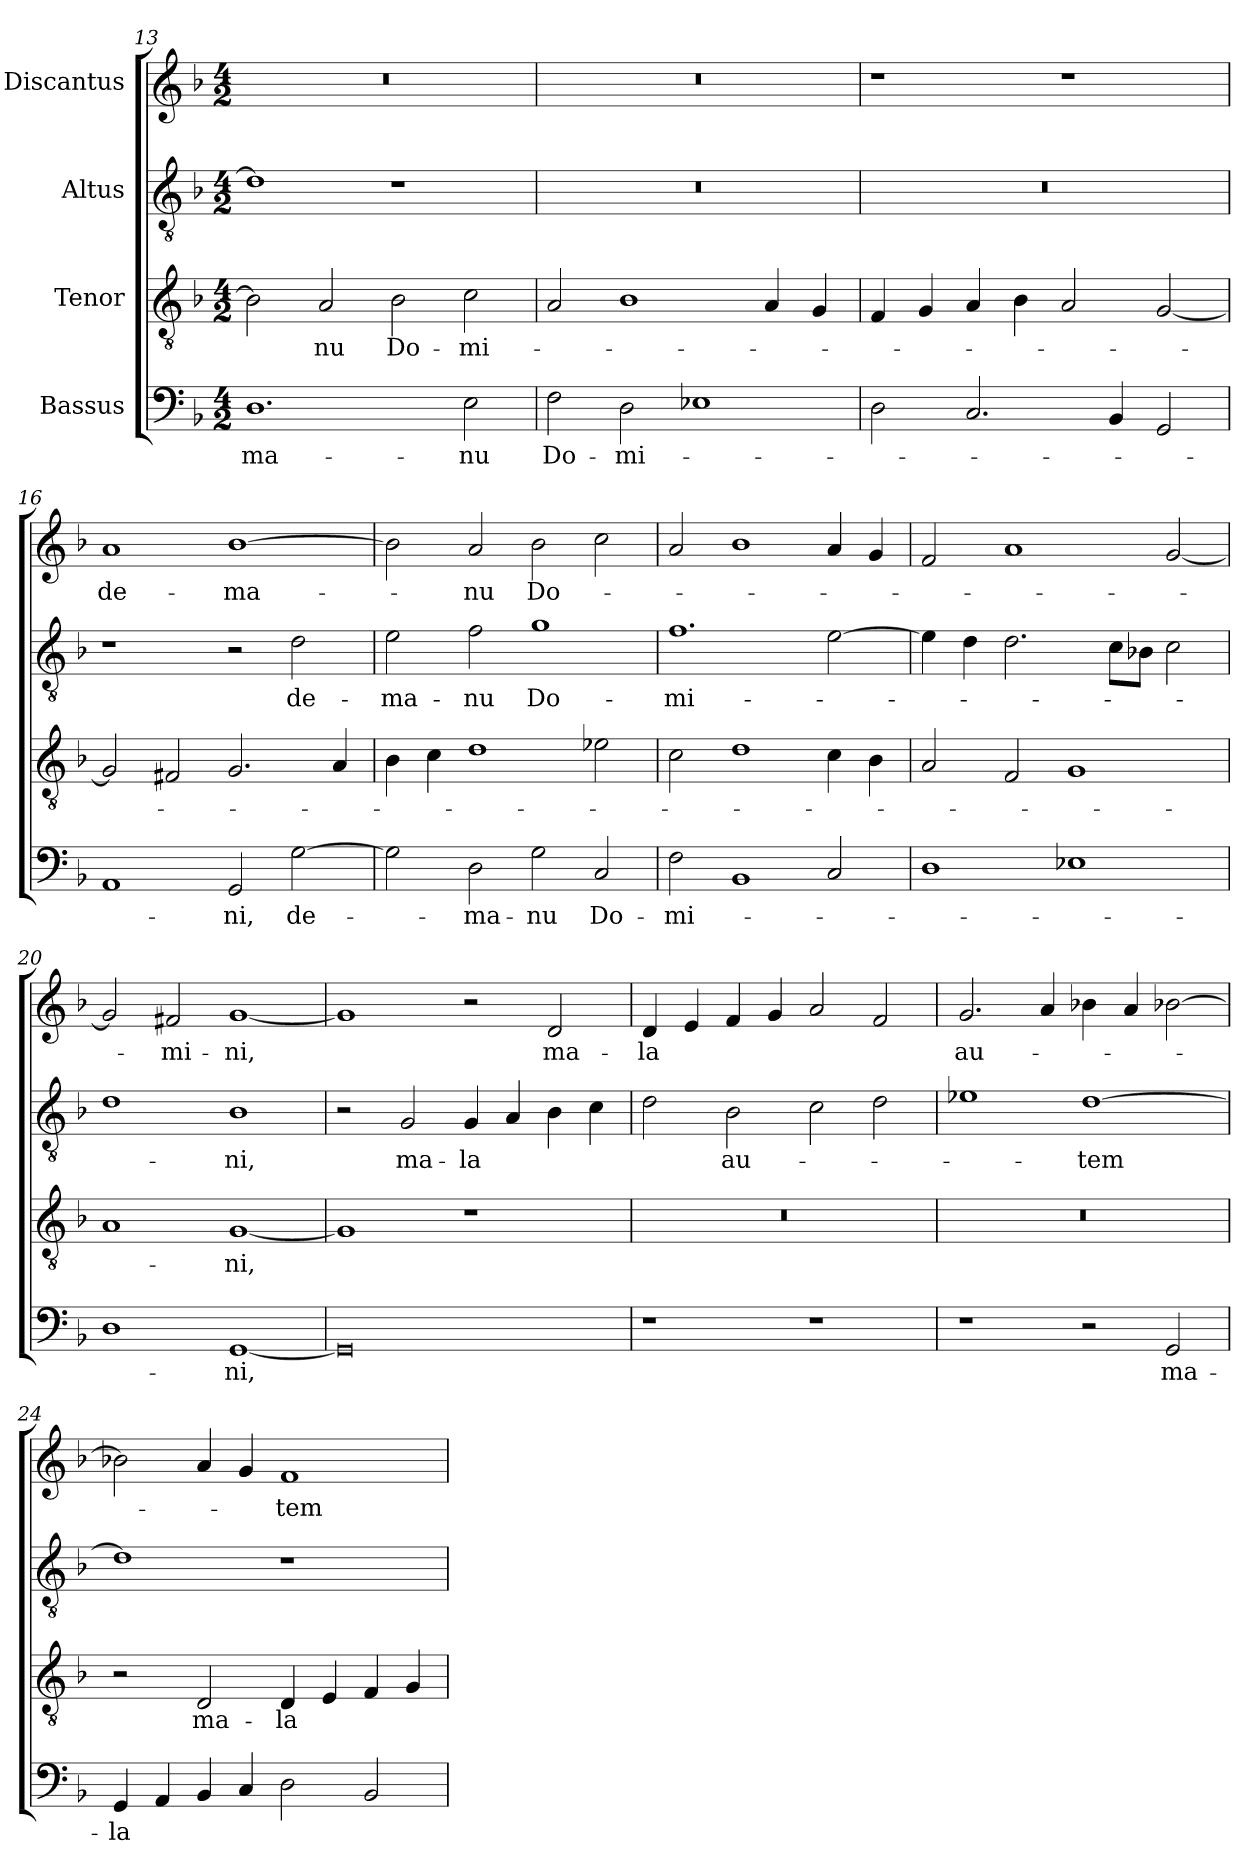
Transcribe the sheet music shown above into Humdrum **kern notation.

**kern	**text	**kern	**text	**kern	**text	**kern	**text
*part4	*part4	*part3	*part3	*part2	*part2	*part1	*part1
*staff4	*staff4	*staff3	*staff3	*staff2	*staff2	*staff1	*staff1
*I"Bassus	*	*I"Tenor	*	*I"Altus	*	*I"Discantus	*
*clefF4	*	*clefGv2	*	*clefGv2	*	*clefG2	*
*k[b-]	*	*k[b-]	*	*k[b-]	*	*k[b-]	*
*M4/2	*	*M4/2	*	*M4/2	*	*M4/2	*
=13	=13	=13	=13	=13	=13	=13	=13
1.D\	ma-	2B-\]	.	1d\]	.	0r	.
.	.	2A/	-nu	.	.	.	.
.	.	2B-\	Do-	1r	.	.	.
2E\	-nu	2c\	-mi-	.	.	.	.
=14	=14	=14	=14	=14	=14	=14	=14
2F\	Do-	2A/	.	0r	.	0r	.
2D\	-mi-	1B-\	.	.	.	.	.
1E-X\	.	.	.	.	.	.	.
.	.	4A/	.	.	.	.	.
.	.	4G/	.	.	.	.	.
=15	=15	=15	=15	=15	=15	=15	=15
2D\	.	4F/	.	0r	.	1r	.
.	.	4G/	.	.	.	.	.
2.C/	.	4A/	.	.	.	.	.
.	.	4B-\	.	.	.	.	.
.	.	2A/	.	.	.	1r	.
4BB-/	.	.	.	.	.	.	.
2GG/	.	[2G/	.	.	.	.	.
=16	=16	=16	=16	=16	=16	=16	=16
1AA/	.	2G/]	.	1r	.	1a/	de-
.	.	2F#X/	.	.	.	.	.
2GG/	-ni,	2.G/	.	2r	.	[1b-\	ma-
[2G\	de-	.	.	2d\	de-	.	.
.	.	4A/	.	.	.	.	.
=17	=17	=17	=17	=17	=17	=17	=17
2G\]	.	4B-\	.	2e\	ma-	2b-\]	.
.	.	4c\	.	.	.	.	.
2D\	ma-	1d\	.	2f\	-nu	2a/	-nu
2G\	-nu	.	.	1g\	Do-	2b-\	Do-
2C/	Do-	2e-X\	.	.	.	2cc\	.
=18	=18	=18	=18	=18	=18	=18	=18
2F\	-mi-	2c\	.	1.f\	-mi-	2a/	.
1BB-/	.	1d\	.	.	.	1b-\	.
2C/	.	4c\	.	[2e\	.	4a/	.
.	.	4B-\	.	.	.	4g/	.
=19	=19	=19	=19	=19	=19	=19	=19
1D\	.	2A/	.	4e\]	.	2f/	.
.	.	.	.	4d\	.	.	.
.	.	2F/	.	2.d\	.	1a/	.
1E-X\	.	1G/	.	.	.	.	.
.	.	.	.	8c\L	.	.	.
.	.	.	.	8B-X\J	.	.	.
.	.	.	.	2c\	.	[2g/	.
=20	=20	=20	=20	=20	=20	=20	=20
1D\	.	1A/	.	1d\	.	2g/]	.
.	.	.	.	.	.	2f#X/	-mi-
[1GG/	-ni,	[1G/	-ni,	1B-\	-ni,	[1g/	-ni,
=21	=21	=21	=21	=21	=21	=21	=21
0GG/]	.	1G/]	.	2r	.	1g/]	.
.	.	.	.	2G/	ma-	.	.
.	.	1r	.	4G/	-la	2r	.
.	.	.	.	4A/	.	.	.
.	.	.	.	4B-\	.	2d/	ma-
.	.	.	.	4c\	.	.	.
=22	=22	=22	=22	=22	=22	=22	=22
1r	.	0r	.	2d\	.	4d/	-la
.	.	.	.	.	.	4e/	.
.	.	.	.	2B-\	au-	4f/	.
.	.	.	.	.	.	4g/	.
1r	.	.	.	2c\	.	2a/	.
.	.	.	.	2d\	.	2f/	.
=23	=23	=23	=23	=23	=23	=23	=23
1r	.	0r	.	1e-X\	.	2.g/	au-
.	.	.	.	.	.	4a/	.
2r	.	.	.	[1d\	-tem	4b-X\	.
.	.	.	.	.	.	4a/	.
2GG/	ma-	.	.	.	.	[2b-X\	.
=24	=24	=24	=24	=24	=24	=24	=24
4GG/	-la	2r	.	1d\]	.	2b-X\]	.
4AA/	.	.	.	.	.	.	.
4BB-/	.	2D/	ma-	.	.	4a/	.
4C/	.	.	.	.	.	4g/	.
2D\	.	4D/	-la	1r	.	1f/	-tem
.	.	4E/	.	.	.	.	.
2BB-/	.	4F/	.	.	.	.	.
.	.	4G/	.	.	.	.	.
=	=	=	=	=	=	=	=
*-	*-	*-	*-	*-	*-	*-	*-
